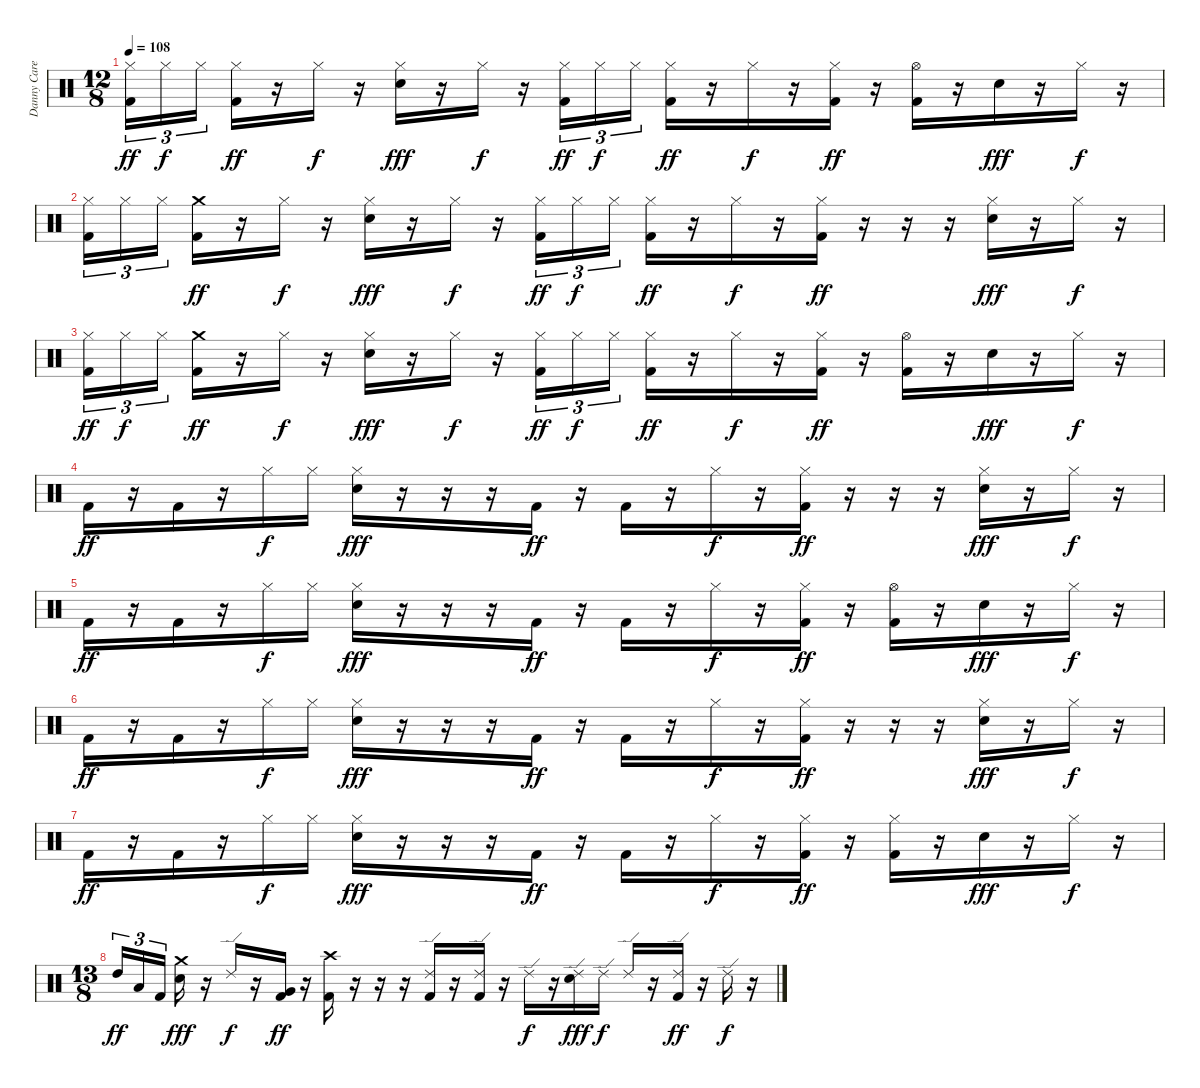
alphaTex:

\track ("Danny Carey" "Danny Care") {instrument percussion}
\staff {score}
\articulation defaults
\ts (12 8)
\tempo 108
\clef neutral
\ks c
("Hi-Hat (closed)" "Kick (hit) 2").16{tu (3 2) dy ff} "Hi-Hat (closed)".16{tu (3 2) dy f} "Hi-Hat (closed)".16{tu (3 2)} ("Hi-Hat (closed)" "Kick (hit) 2").16{dy ff} r.16 "Hi-Hat (closed)".16{dy f} r.16 ("Hi-Hat (closed)" "Electric Snare (hit)").16{dy fff} r.16 "Hi-Hat (closed)".16{dy f} r.16 ("Hi-Hat (closed)" "Kick (hit) 2").16{tu (3 2) dy ff} "Hi-Hat (closed)".16{tu (3 2) dy f} "Hi-Hat (closed)".16{tu (3 2)} ("Hi-Hat (closed)" "Kick (hit) 2").16{dy ff} r.16 "Hi-Hat (closed)".16{dy f} r.16 ("Hi-Hat (closed)" "Kick (hit) 2").16{dy ff} r.16 ("Hi-Hat (open)" "Kick (hit) 2").16 r.16 "Electric Snare (hit)".16{dy fff} r.16 "Hi-Hat (closed)".16{dy f} r.16 |
("Hi-Hat (closed)" "Kick (hit) 2").16{tu (3 2)} "Hi-Hat (closed)".16{tu (3 2)} "Hi-Hat (closed)".16{tu (3 2)} ("Crash medium (hit)" "Kick (hit) 2").16{dy ff} r.16 "Hi-Hat (closed)".16{dy f} r.16 ("Hi-Hat (closed)" "Electric Snare (hit)").16{dy fff} r.16 "Hi-Hat (closed)".16{dy f} r.16 ("Hi-Hat (closed)" "Kick (hit) 2").16{tu (3 2) dy ff} "Hi-Hat (closed)".16{tu (3 2) dy f} "Hi-Hat (closed)".16{tu (3 2)} ("Hi-Hat (closed)" "Kick (hit) 2").16{dy ff} r.16 "Hi-Hat (closed)".16{dy f} r.16 ("Hi-Hat (closed)" "Kick (hit) 2").16{dy ff} r.16 r.16 r.16 ("Hi-Hat (closed)" "Electric Snare (hit)").16{dy fff} r.16 "Hi-Hat (closed)".16{dy f} r.16 |
("Hi-Hat (closed)" "Kick (hit) 2").16{tu (3 2) dy ff} "Hi-Hat (closed)".16{tu (3 2) dy f} "Hi-Hat (closed)".16{tu (3 2)} ("Crash medium (hit)" "Kick (hit) 2").16{dy ff} r.16 "Hi-Hat (closed)".16{dy f} r.16 ("Hi-Hat (closed)" "Electric Snare (hit)").16{dy fff} r.16 "Hi-Hat (closed)".16{dy f} r.16 ("Hi-Hat (closed)" "Kick (hit) 2").16{tu (3 2) dy ff} "Hi-Hat (closed)".16{tu (3 2) dy f} "Hi-Hat (closed)".16{tu (3 2)} ("Hi-Hat (closed)" "Kick (hit) 2").16{dy ff} r.16 "Hi-Hat (closed)".16{dy f} r.16 ("Hi-Hat (closed)" "Kick (hit) 2").16{dy ff} r.16 ("Hi-Hat (open)" "Kick (hit) 2").16 r.16 "Electric Snare (hit)".16{dy fff} r.16 "Hi-Hat (closed)".16{dy f} r.16 |
"Kick (hit) 2".16{dy ff} r.16 "Kick (hit) 2".16 r.16 "Hi-Hat (closed)".16{dy f} "Hi-Hat (closed)".16 ("Hi-Hat (closed)" "Electric Snare (hit)").16{dy fff} r.16 r.16 r.16 "Kick (hit) 2".16{dy ff} r.16 "Kick (hit) 2".16 r.16 "Hi-Hat (closed)".16{dy f} r.16 ("Hi-Hat (closed)" "Kick (hit) 2").16{dy ff} r.16 r.16 r.16 ("Hi-Hat (closed)" "Electric Snare (hit)").16{dy fff} r.16 "Hi-Hat (closed)".16{dy f} r.16 |
"Kick (hit) 2".16{dy ff} r.16 "Kick (hit) 2".16 r.16 "Hi-Hat (closed)".16{dy f} "Hi-Hat (closed)".16 ("Hi-Hat (closed)" "Electric Snare (hit)").16{dy fff} r.16 r.16 r.16 "Kick (hit) 2".16{dy ff} r.16 "Kick (hit) 2".16 r.16 "Hi-Hat (closed)".16{dy f} r.16 ("Hi-Hat (closed)" "Kick (hit) 2").16{dy ff} r.16 ("Hi-Hat (open)" "Kick (hit) 2").16 r.16 "Electric Snare (hit)".16{dy fff} r.16 "Hi-Hat (closed)".16{dy f} r.16 |
"Kick (hit) 2".16{dy ff} r.16 "Kick (hit) 2".16 r.16 "Hi-Hat (closed)".16{dy f} "Hi-Hat (closed)".16 ("Hi-Hat (closed)" "Electric Snare (hit)").16{dy fff} r.16 r.16 r.16 "Kick (hit) 2".16{dy ff} r.16 "Kick (hit) 2".16 r.16 "Hi-Hat (closed)".16{dy f} r.16 ("Hi-Hat (closed)" "Kick (hit) 2").16{dy ff} r.16 r.16 r.16 ("Hi-Hat (closed)" "Electric Snare (hit)").16{dy fff} r.16 "Hi-Hat (closed)".16{dy f} r.16 |
"Kick (hit) 2".16{dy ff} r.16 "Kick (hit) 2".16 r.16 "Hi-Hat (closed)".16{dy f} "Hi-Hat (closed)".16 ("Hi-Hat (closed)" "Electric Snare (hit)").16{dy fff} r.16 r.16 r.16 "Kick (hit) 2".16{dy ff} r.16 "Kick (hit) 2".16 r.16 "Hi-Hat (closed)".16{dy f} r.16 ("Hi-Hat (closed)" "Kick (hit) 2").16{dy ff} r.16 ("Hi-Hat (closed)" "Kick (hit) 2").16 r.16 "Electric Snare (hit)".16{dy fff} r.16 "Hi-Hat (closed)".16{dy f} r.16 |
\ts (13 8)
"High Tom (hit)".16{tu (3 2) dy ff} "Low Tom (hit)".16{tu (3 2)} "Kick (hit) 2".16{tu (3 2)} ("Crash medium (hit)" "Electric Snare (hit)").16{dy fff} r.16 "Ride (edge) 2".16{dy f} r.16 ("Very Low Tom (hit)" "Kick (hit) 2").16{dy ff} r.16 ("Crash high (hit)" "Kick (hit) 2").16 r.16 r.16 r.16 ("Ride (edge) 2" "Kick (hit) 2").16 r.16 ("Ride (edge) 2" "Kick (hit) 2").16 r.16 "Ride (edge) 2".16{dy f} r.16 ("Ride (edge) 2" "Electric Snare (hit)").16{dy fff} "Ride (edge) 2".16{dy f} "Ride (edge) 2".16 r.16 ("Ride (edge) 2" "Kick (hit) 2").16{dy ff} r.16 "Ride (edge) 2".16{dy f} r.16
